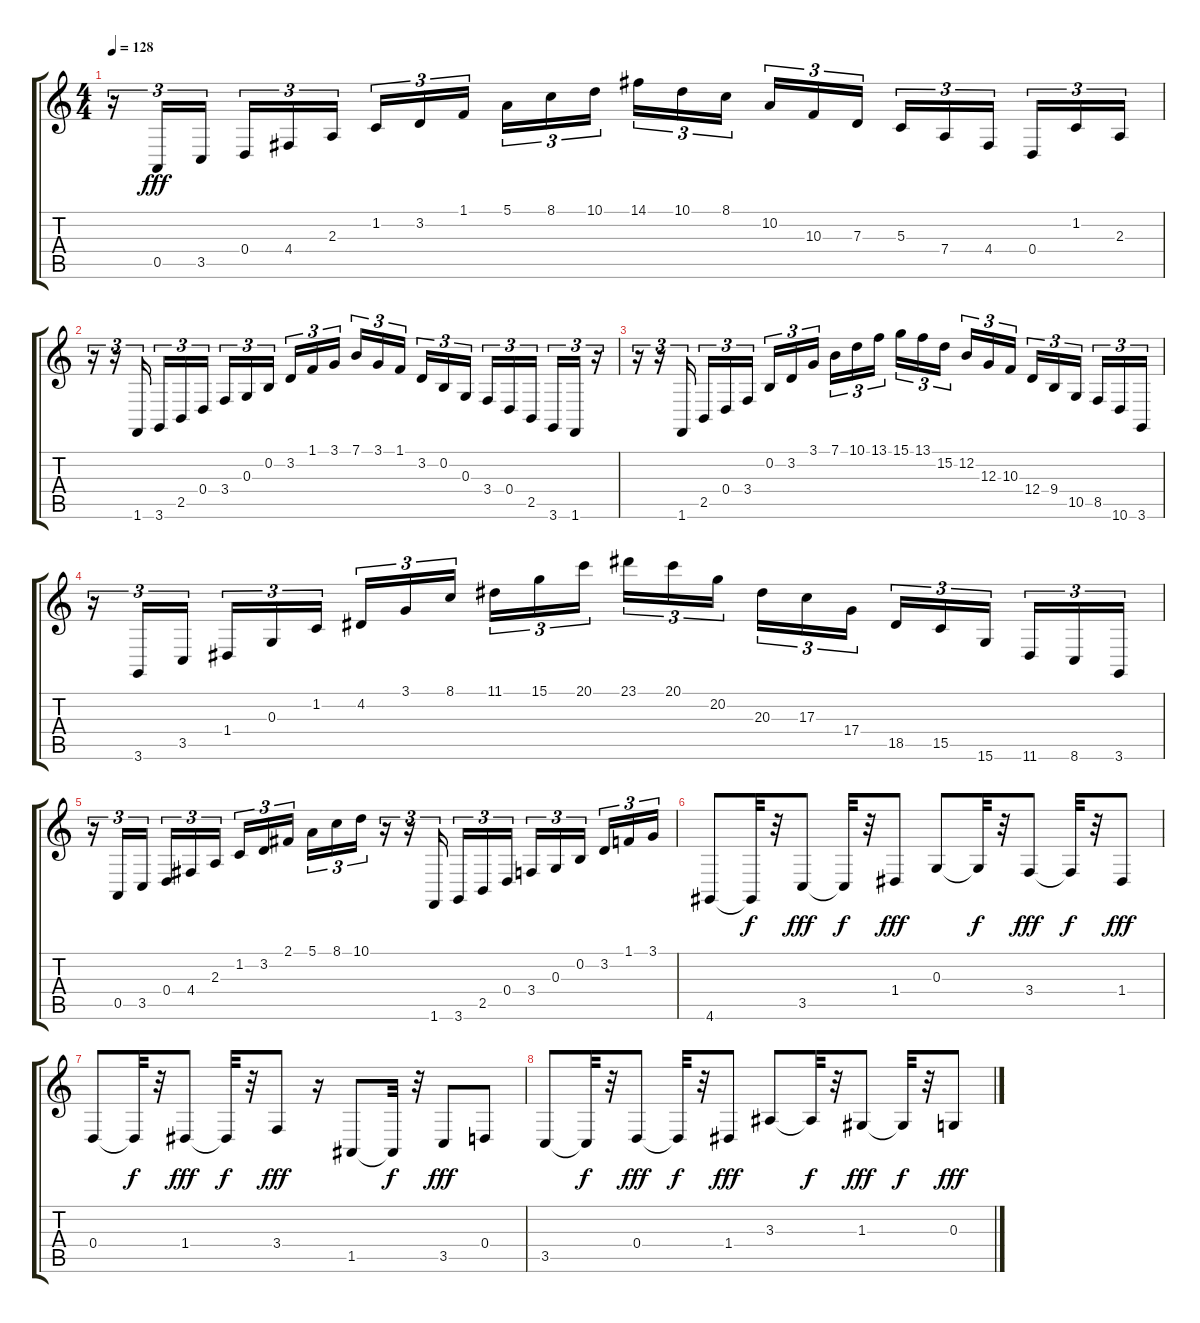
\track "" {instrument lead2sawtooth}
\staff {score tabs}
\tuning (E4 B3 G3 D3 A2 E2) {hide}
\ts (4 4)
\tempo 128
\clef g2
\ks c
r.16{tu (3 2) dy fff} 0.5.16{tu (3 2)} 3.5.16{tu (3 2)} 0.4.16{tu (3 2)} 4.4.16{tu (3 2)} 2.3.16{tu (3 2)} 1.2.16{tu (3 2)} 3.2.16{tu (3 2)} 1.1.16{tu (3 2)} 5.1.16{tu (3 2)} 8.1.16{tu (3 2)} 10.1.16{tu (3 2)} 14.1.16{tu (3 2)} 10.1.16{tu (3 2)} 8.1.16{tu (3 2)} 10.2.16{tu (3 2)} 10.3.16{tu (3 2)} 7.3.16{tu (3 2)} 5.3.16{tu (3 2)} 7.4.16{tu (3 2)} 4.4.16{tu (3 2)} 0.4.16{tu (3 2)} 1.2.16{tu (3 2)} 2.3.16{tu (3 2)} |
r.16{tu (3 2)} r.16{tu (3 2)} 1.6.16{tu (3 2)} 3.6.16{tu (3 2)} 2.5.16{tu (3 2)} 0.4.16{tu (3 2)} 3.4.16{tu (3 2)} 0.3.16{tu (3 2)} 0.2.16{tu (3 2)} 3.2.16{tu (3 2)} 1.1.16{tu (3 2)} 3.1.16{tu (3 2)} 7.1.16{tu (3 2)} 3.1.16{tu (3 2)} 1.1.16{tu (3 2)} 3.2.16{tu (3 2)} 0.2.16{tu (3 2)} 0.3.16{tu (3 2)} 3.4.16{tu (3 2)} 0.4.16{tu (3 2)} 2.5.16{tu (3 2)} 3.6.16{tu (3 2)} 1.6.16{tu (3 2)} r.16{tu (3 2)} |
r.16{tu (3 2)} r.16{tu (3 2)} 1.6.16{tu (3 2)} 2.5.16{tu (3 2)} 0.4.16{tu (3 2)} 3.4.16{tu (3 2)} 0.2.16{tu (3 2)} 3.2.16{tu (3 2)} 3.1.16{tu (3 2)} 7.1.16{tu (3 2)} 10.1.16{tu (3 2)} 13.1.16{tu (3 2)} 15.1.16{tu (3 2)} 13.1.16{tu (3 2)} 15.2.16{tu (3 2)} 12.2.16{tu (3 2)} 12.3.16{tu (3 2)} 10.3.16{tu (3 2)} 12.4.16{tu (3 2)} 9.4.16{tu (3 2)} 10.5.16{tu (3 2)} 8.5.16{tu (3 2)} 10.6.16{tu (3 2)} 3.6.16{tu (3 2)} |
r.16{tu (3 2)} 3.6.16{tu (3 2)} 3.5.16{tu (3 2)} 1.4.16{tu (3 2)} 0.3.16{tu (3 2)} 1.2.16{tu (3 2)} 4.2.16{tu (3 2)} 3.1.16{tu (3 2)} 8.1.16{tu (3 2)} 11.1.16{tu (3 2)} 15.1.16{tu (3 2)} 20.1.16{tu (3 2)} 23.1.16{tu (3 2)} 20.1.16{tu (3 2)} 20.2.16{tu (3 2)} 20.3.16{tu (3 2)} 17.3.16{tu (3 2)} 17.4.16{tu (3 2)} 18.5.16{tu (3 2)} 15.5.16{tu (3 2)} 15.6.16{tu (3 2)} 11.6.16{tu (3 2)} 8.6.16{tu (3 2)} 3.6.16{tu (3 2)} |
r.16{tu (3 2)} 0.5.16{tu (3 2)} 3.5.16{tu (3 2)} 0.4.16{tu (3 2)} 4.4.16{tu (3 2)} 2.3.16{tu (3 2)} 1.2.16{tu (3 2)} 3.2.16{tu (3 2)} 2.1.16{tu (3 2)} 5.1.16{tu (3 2)} 8.1.16{tu (3 2)} 10.1.16{tu (3 2)} r.16{tu (3 2)} r.16{tu (3 2)} 1.6.16{tu (3 2)} 3.6.16{tu (3 2)} 2.5.16{tu (3 2)} 0.4.16{tu (3 2)} 3.4.16{tu (3 2)} 0.3.16{tu (3 2)} 0.2.16{tu (3 2)} 3.2.16{tu (3 2)} 1.1.16{tu (3 2)} 3.1.16{tu (3 2)} |
4.6.8 4.6{t}.32{dy f} r.32 3.5.8{dy fff} 3.5{t}.32{dy f} r.32 1.4.8{dy fff} 0.3.8 0.3{t}.32{dy f} r.32 3.4.8{dy fff} 3.4{t}.32{dy f} r.32 1.4.8{dy fff} |
0.4.8 0.4{t}.32{dy f} r.32 1.4.8{dy fff} 1.4{t}.32{dy f} r.32 3.4.8{dy fff} r.16 1.5.8 1.5{t}.32{dy f} r.32 3.5.8{dy fff} 0.4.8 |
3.5.8 3.5{t}.32{dy f} r.32 0.4.8{dy fff} 0.4{t}.32{dy f} r.32 1.4.8{dy fff} 3.3.8 3.3{t}.32{dy f} r.32 1.3.8{dy fff} 1.3{t}.32{dy f} r.32 0.3.8{dy fff}
